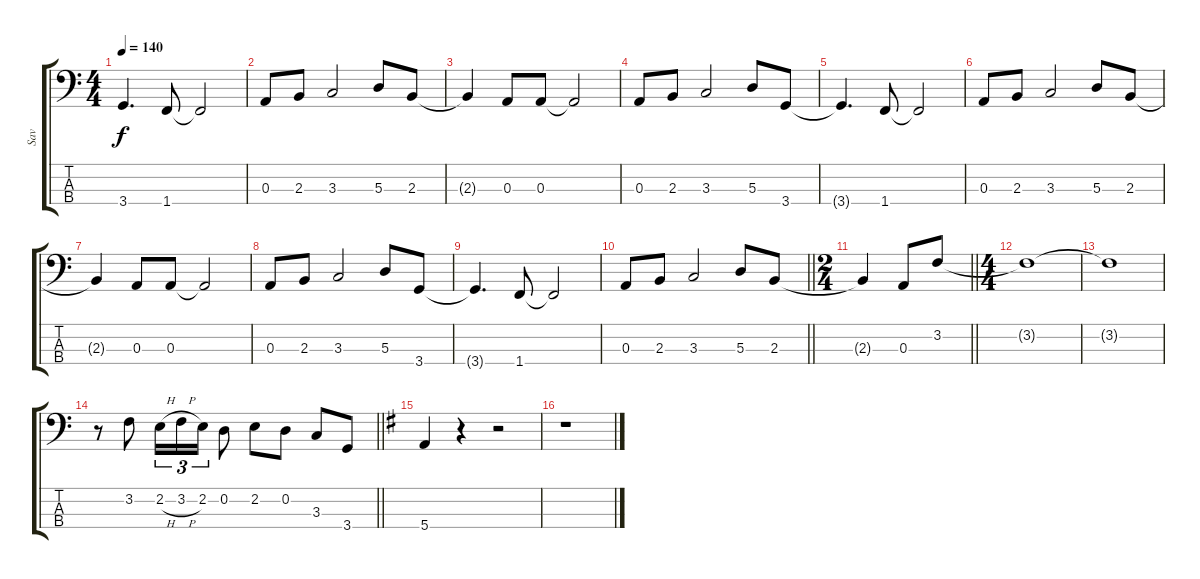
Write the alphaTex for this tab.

\track ("Sav" "Sav") {instrument electricbasspick}
\staff {score tabs}
\tuning (G2 D2 A1 E1) {hide}
\ts (4 4)
\tempo 140
\clef f4
\ks c
3.4{t}.4{d dy f} 1.4.8 1.4{t}.2 |
0.3.8 2.3.8 3.3.2 5.3.8 2.3.8 |
2.3{t}.4 0.3.8 0.3.8 0.3{t}.2 |
0.3.8 2.3.8 3.3.2 5.3.8 3.4.8 |
3.4{t}.4{d} 1.4.8 1.4{t}.2 |
0.3.8 2.3.8 3.3.2 5.3.8 2.3.8 |
2.3{t}.4 0.3.8 0.3.8 0.3{t}.2 |
0.3.8 2.3.8 3.3.2 5.3.8 3.4.8 |
3.4{t}.4{d} 1.4.8 1.4{t}.2 |
\barLineRight lightlight
0.3.8 2.3.8 3.3.2 5.3.8 2.3.8 |
\ts (2 4)
\barLineRight lightlight
2.3{t}.4 0.3.8 3.2.8 |
\ts (4 4)
3.2{t}.1 |
3.2{t}.1 |
\barLineRight lightlight
r.8 3.2.8 2.2{h}.16{tu (3 2)} 3.2{h}.16{tu (3 2)} 2.2.16{tu (3 2)} 0.2.8 2.2.8 0.2.8 3.3.8 3.4.8 |
\ks g
5.4.4 r.4 r.2 |
r.1
